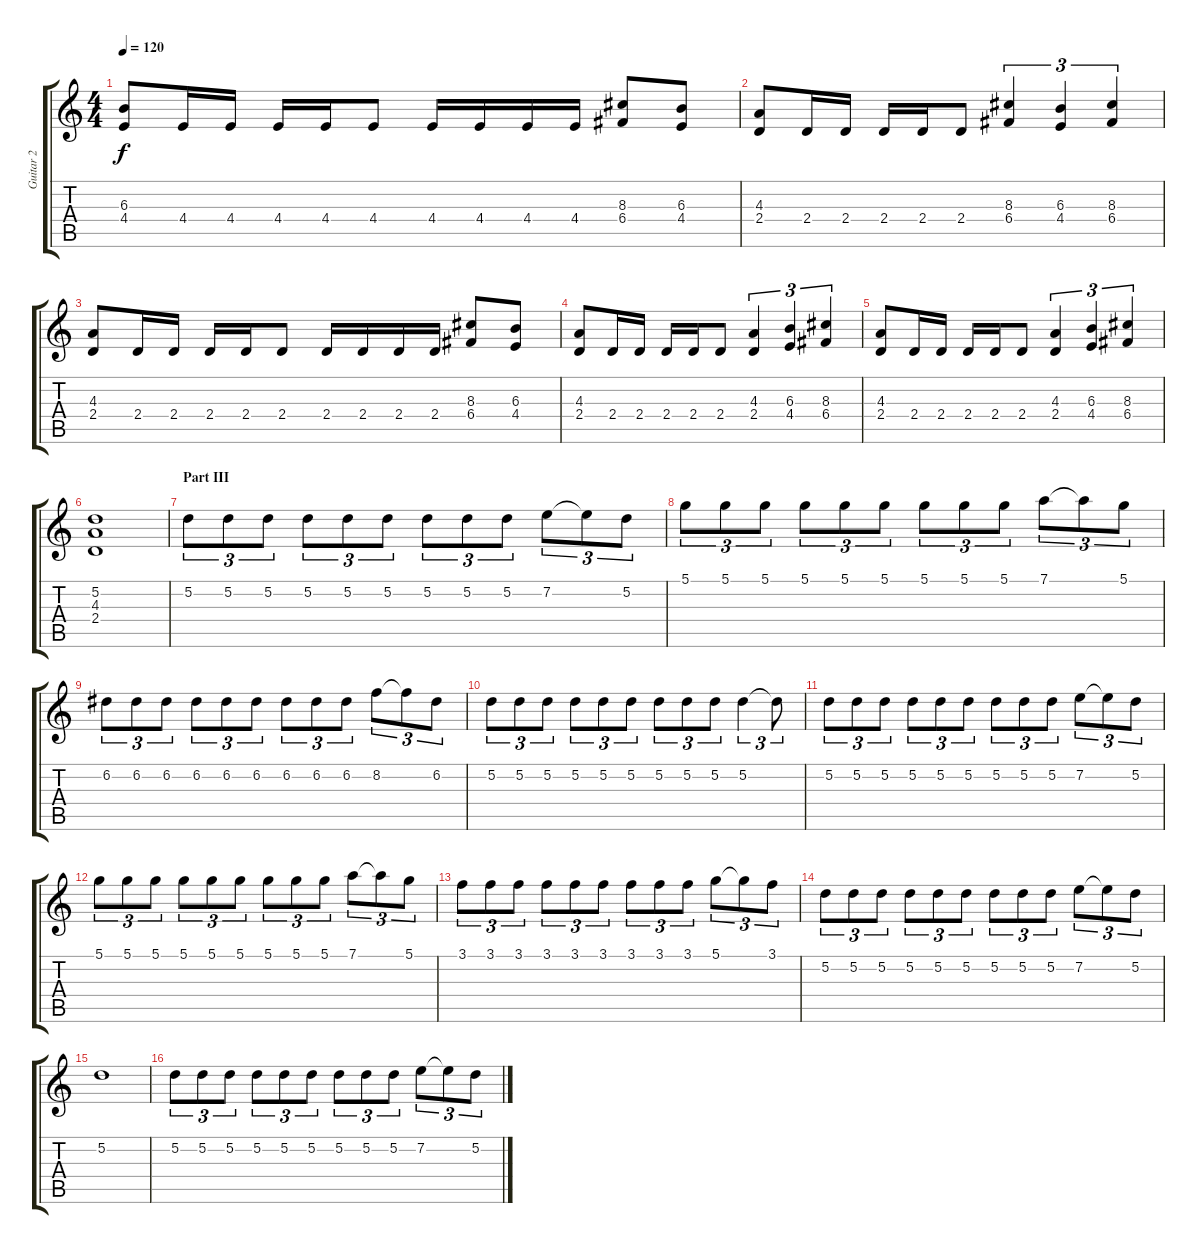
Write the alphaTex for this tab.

\track ("Guitar 2" "Guitar 2") {instrument distortionguitar}
\staff {score tabs}
\tuning (D4 A3 F3 C3 G2 D2) {hide}
\ts (4 4)
\tempo 120
\clef g2
\ks c
(6.3 4.4).8{dy f} 4.4.16 4.4.16 4.4.16 4.4.16 4.4.8 4.4.16 4.4.16 4.4.16 4.4.16 (8.3 6.4).8 (6.3 4.4).8 |
(4.3 2.4).8 2.4.16 2.4.16 2.4.16 2.4.16 2.4.8 (8.3 6.4).4{tu (3 2)} (6.3 4.4).4{tu (3 2)} (8.3 6.4).4{tu (3 2)} |
(4.3 2.4).8 2.4.16 2.4.16 2.4.16 2.4.16 2.4.8 2.4.16 2.4.16 2.4.16 2.4.16 (8.3 6.4).8 (6.3 4.4).8 |
(4.3 2.4).8 2.4.16 2.4.16 2.4.16 2.4.16 2.4.8 (4.3 2.4).4{tu (3 2)} (6.3 4.4).4{tu (3 2)} (8.3 6.4).4{tu (3 2)} |
(4.3 2.4).8 2.4.16 2.4.16 2.4.16 2.4.16 2.4.8 (4.3 2.4).4{tu (3 2)} (6.3 4.4).4{tu (3 2)} (8.3 6.4).4{tu (3 2)} |
(5.2 4.3 2.4).1 |
\section ("" "Part III")
5.2.8{tu (3 2)} 5.2.8{tu (3 2)} 5.2.8{tu (3 2)} 5.2.8{tu (3 2)} 5.2.8{tu (3 2)} 5.2.8{tu (3 2)} 5.2.8{tu (3 2)} 5.2.8{tu (3 2)} 5.2.8{tu (3 2)} 7.2.8{tu (3 2)} 7.2{t}.8{tu (3 2)} 5.2.8{tu (3 2)} |
5.1.8{tu (3 2)} 5.1.8{tu (3 2)} 5.1.8{tu (3 2)} 5.1.8{tu (3 2)} 5.1.8{tu (3 2)} 5.1.8{tu (3 2)} 5.1.8{tu (3 2)} 5.1.8{tu (3 2)} 5.1.8{tu (3 2)} 7.1.8{tu (3 2)} 7.1{t}.8{tu (3 2)} 5.1.8{tu (3 2)} |
6.2.8{tu (3 2)} 6.2.8{tu (3 2)} 6.2.8{tu (3 2)} 6.2.8{tu (3 2)} 6.2.8{tu (3 2)} 6.2.8{tu (3 2)} 6.2.8{tu (3 2)} 6.2.8{tu (3 2)} 6.2.8{tu (3 2)} 8.2.8{tu (3 2)} 8.2{t}.8{tu (3 2)} 6.2.8{tu (3 2)} |
5.2.8{tu (3 2)} 5.2.8{tu (3 2)} 5.2.8{tu (3 2)} 5.2.8{tu (3 2)} 5.2.8{tu (3 2)} 5.2.8{tu (3 2)} 5.2.8{tu (3 2)} 5.2.8{tu (3 2)} 5.2.8{tu (3 2)} 5.2.4{tu (3 2)} 5.2{t}.8{tu (3 2)} |
5.2.8{tu (3 2)} 5.2.8{tu (3 2)} 5.2.8{tu (3 2)} 5.2.8{tu (3 2)} 5.2.8{tu (3 2)} 5.2.8{tu (3 2)} 5.2.8{tu (3 2)} 5.2.8{tu (3 2)} 5.2.8{tu (3 2)} 7.2.8{tu (3 2)} 7.2{t}.8{tu (3 2)} 5.2.8{tu (3 2)} |
5.1.8{tu (3 2)} 5.1.8{tu (3 2)} 5.1.8{tu (3 2)} 5.1.8{tu (3 2)} 5.1.8{tu (3 2)} 5.1.8{tu (3 2)} 5.1.8{tu (3 2)} 5.1.8{tu (3 2)} 5.1.8{tu (3 2)} 7.1.8{tu (3 2)} 7.1{t}.8{tu (3 2)} 5.1.8{tu (3 2)} |
3.1.8{tu (3 2)} 3.1.8{tu (3 2)} 3.1.8{tu (3 2)} 3.1.8{tu (3 2)} 3.1.8{tu (3 2)} 3.1.8{tu (3 2)} 3.1.8{tu (3 2)} 3.1.8{tu (3 2)} 3.1.8{tu (3 2)} 5.1.8{tu (3 2)} 5.1{t}.8{tu (3 2)} 3.1.8{tu (3 2)} |
5.2.8{tu (3 2)} 5.2.8{tu (3 2)} 5.2.8{tu (3 2)} 5.2.8{tu (3 2)} 5.2.8{tu (3 2)} 5.2.8{tu (3 2)} 5.2.8{tu (3 2)} 5.2.8{tu (3 2)} 5.2.8{tu (3 2)} 7.2.8{tu (3 2)} 7.2{t}.8{tu (3 2)} 5.2.8{tu (3 2)} |
5.2.1 |
5.2.8{tu (3 2)} 5.2.8{tu (3 2)} 5.2.8{tu (3 2)} 5.2.8{tu (3 2)} 5.2.8{tu (3 2)} 5.2.8{tu (3 2)} 5.2.8{tu (3 2)} 5.2.8{tu (3 2)} 5.2.8{tu (3 2)} 7.2.8{tu (3 2)} 7.2{t}.8{tu (3 2)} 5.2.8{tu (3 2)}
